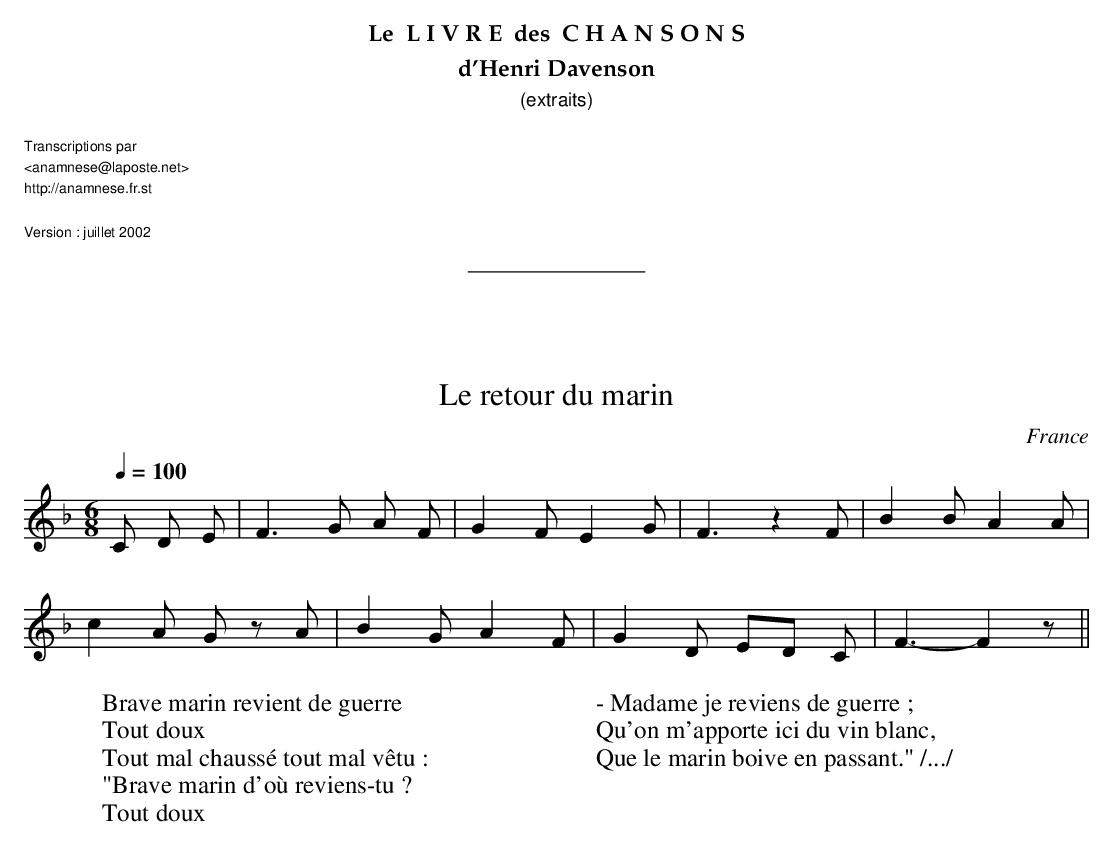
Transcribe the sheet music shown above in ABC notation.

X:1
T:Le retour du marin
O:France
M:6/8
L:1/8
Q:1/4=100
K:F
C D E | F3 G A F | G2-F E2 G |F3 z2 F | B2 B A2 A |!
c2 A G z A-|B2 G-A2 F-|G2 D E-D C | F3-F2 z ||
W:Brave marin revient de guerre
W:Tout doux
W:Tout mal chaussé tout mal vêtu :
W:"Brave marin d'où reviens-tu ?
W:Tout doux
W:
W:- Madame je reviens de guerre ;
W:Qu'on m'apporte ici du vin blanc,
W:Que le marin boive en passant." /.../
